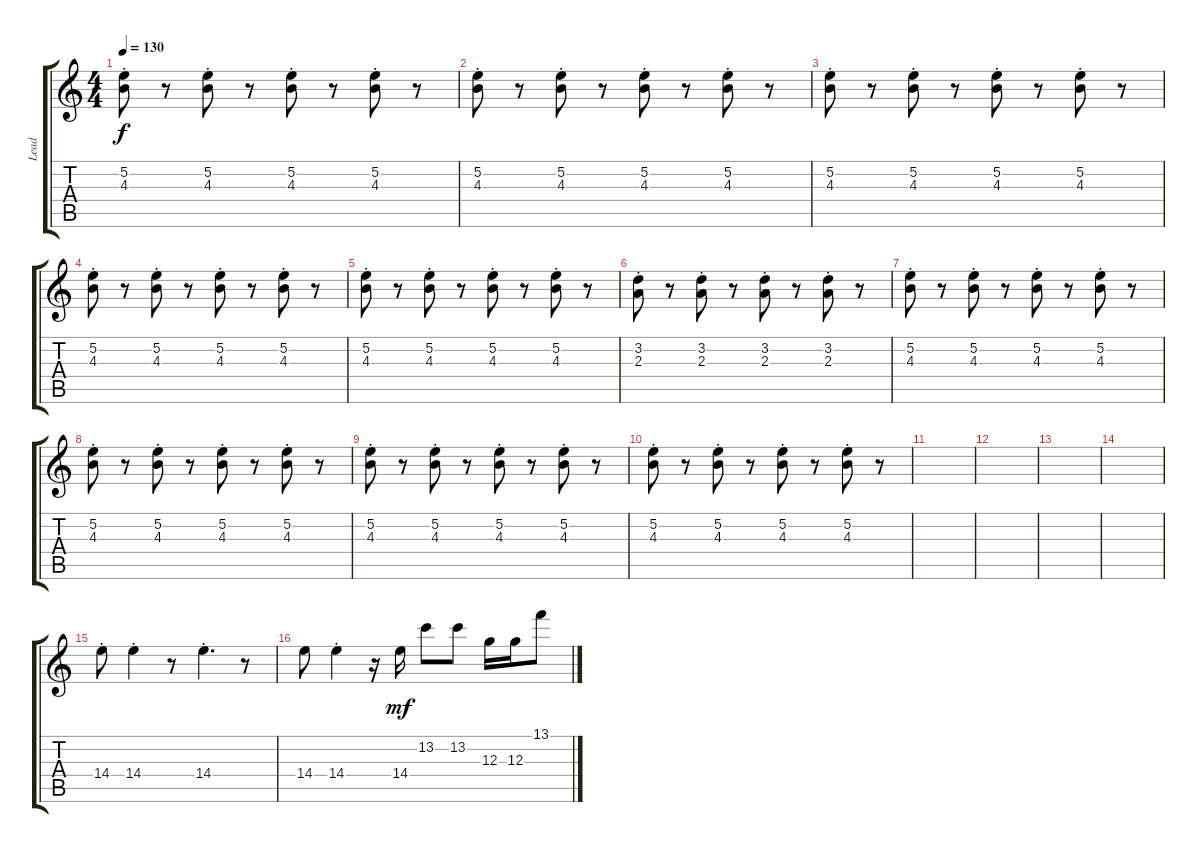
\track ("Lead" "Lead") {instrument electricguitarclean}
\staff {score tabs}
\tuning (E4 B3 G3 D3 A2 E2) {hide}
\ts (4 4)
\tempo 130
\clef g2
\ks c
(5.2{st} 4.3{st}).8{dy f} r.8 (5.2{st} 4.3{st}).8 r.8 (5.2{st} 4.3{st}).8 r.8 (5.2{st} 4.3{st}).8 r.8 |
(5.2{st} 4.3{st}).8 r.8 (5.2{st} 4.3{st}).8 r.8 (5.2{st} 4.3{st}).8 r.8 (5.2{st} 4.3{st}).8 r.8 |
(5.2{st} 4.3{st}).8 r.8 (5.2{st} 4.3{st}).8 r.8 (5.2{st} 4.3{st}).8 r.8 (5.2{st} 4.3{st}).8 r.8 |
(5.2{st} 4.3{st}).8 r.8 (5.2{st} 4.3{st}).8 r.8 (5.2{st} 4.3{st}).8 r.8 (5.2{st} 4.3{st}).8 r.8 |
(5.2{st} 4.3{st}).8 r.8 (5.2{st} 4.3{st}).8 r.8 (5.2{st} 4.3{st}).8 r.8 (5.2{st} 4.3{st}).8 r.8 |
(3.2{st} 2.3).8 r.8 (3.2{st} 2.3).8 r.8 (3.2{st} 2.3).8 r.8 (3.2{st} 2.3).8 r.8 |
(5.2{st} 4.3{st}).8 r.8 (5.2{st} 4.3{st}).8 r.8 (5.2{st} 4.3{st}).8 r.8 (5.2{st} 4.3{st}).8 r.8 |
(5.2{st} 4.3{st}).8 r.8 (5.2{st} 4.3{st}).8 r.8 (5.2{st} 4.3{st}).8 r.8 (5.2{st} 4.3{st}).8 r.8 |
(5.2{st} 4.3{st}).8 r.8 (5.2{st} 4.3{st}).8 r.8 (5.2{st} 4.3{st}).8 r.8 (5.2{st} 4.3{st}).8 r.8 |
(5.2{st} 4.3{st}).8 r.8 (5.2{st} 4.3{st}).8 r.8 (5.2{st} 4.3{st}).8 r.8 (5.2{st} 4.3{st}).8 r.8 |
|
|
|
|
14.4{st}.8 14.4{st}.4 r.8 14.4{st}.4{d} r.8 |
14.4.8 14.4{st}.4 r.16 14.4.16{dy mf} 13.2.8 13.2.8 12.3.16 12.3.16 13.1.8
